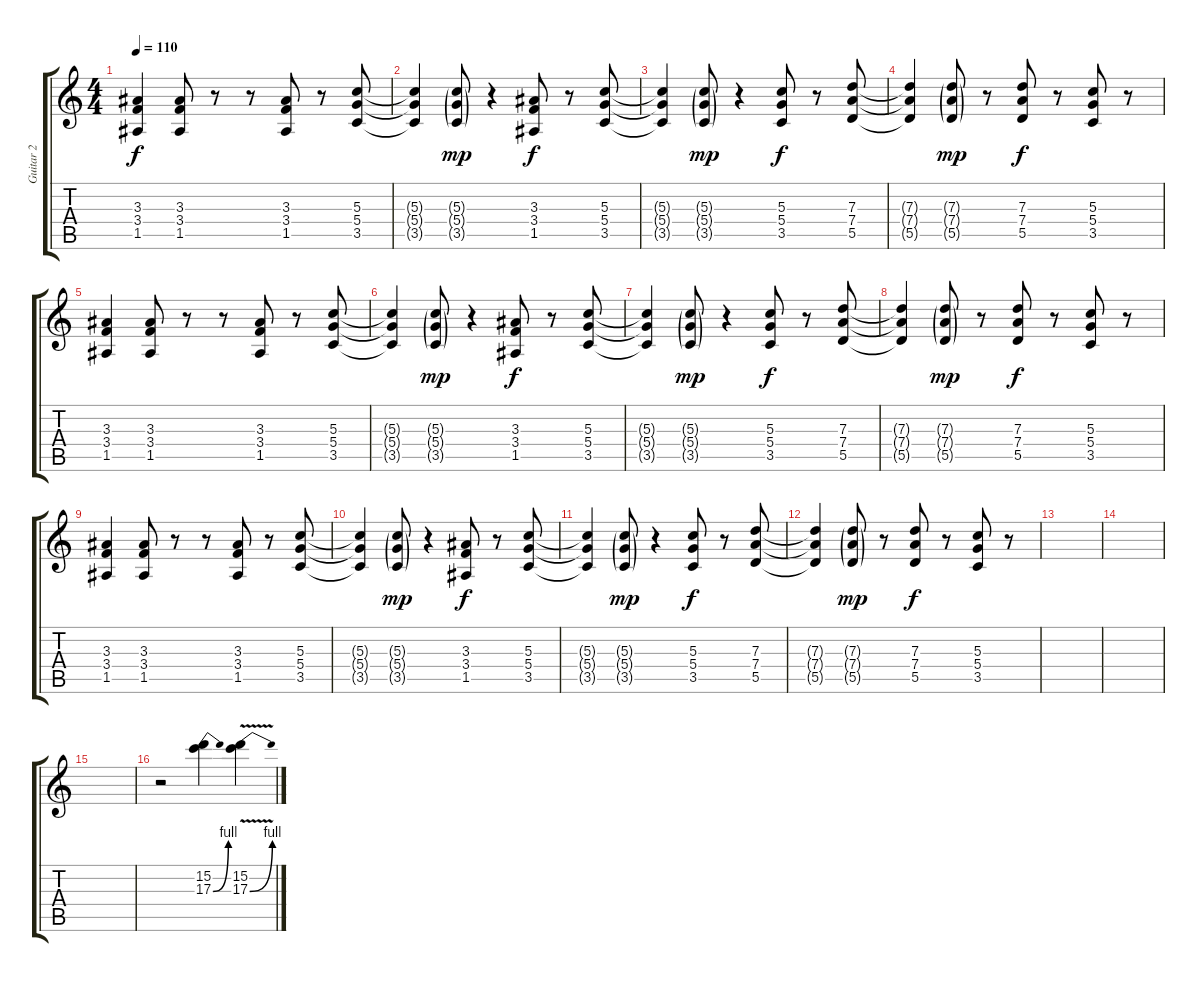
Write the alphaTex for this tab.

\track ("Guitar 2" "Guitar 2") {instrument acousticguitarsteel}
\staff {score tabs}
\tuning (E4 B3 G3 D3 A2 E2) {hide}
\ts (4 4)
\tempo 110
\clef g2
\ks c
(3.3 3.4 1.5).4{dy f} (3.3 3.4 1.5).8 r.8 r.8 (3.3 3.4 1.5).8 r.8 (5.3 5.4 3.5).8 |
(5.3{t} 5.4{t} 3.5{t}).4 (5.3{g} 5.4{g} 3.5{g}).8{dy mp} r.4 (3.3 3.4 1.5).8{dy f} r.8 (5.3 5.4 3.5).8 |
(5.3{t} 5.4{t} 3.5{t}).4 (5.3{g} 5.4{g} 3.5{g}).8{dy mp} r.4 (5.3 5.4 3.5).8{dy f} r.8 (7.3 7.4 5.5).8 |
(7.3{t} 7.4{t} 5.5{t}).4 (7.3{g} 7.4{g} 5.5{g}).8{dy mp} r.8 (7.3 7.4 5.5).8{dy f} r.8 (5.3 5.4 3.5).8 r.8 |
(3.3 3.4 1.5).4 (3.3 3.4 1.5).8 r.8 r.8 (3.3 3.4 1.5).8 r.8 (5.3 5.4 3.5).8 |
(5.3{t} 5.4{t} 3.5{t}).4 (5.3{g} 5.4{g} 3.5{g}).8{dy mp} r.4 (3.3 3.4 1.5).8{dy f} r.8 (5.3 5.4 3.5).8 |
(5.3{t} 5.4{t} 3.5{t}).4 (5.3{g} 5.4{g} 3.5{g}).8{dy mp} r.4 (5.3 5.4 3.5).8{dy f} r.8 (7.3 7.4 5.5).8 |
(7.3{t} 7.4{t} 5.5{t}).4 (7.3{g} 7.4{g} 5.5{g}).8{dy mp} r.8 (7.3 7.4 5.5).8{dy f} r.8 (5.3 5.4 3.5).8 r.8 |
(3.3 3.4 1.5).4 (3.3 3.4 1.5).8 r.8 r.8 (3.3 3.4 1.5).8 r.8 (5.3 5.4 3.5).8 |
(5.3{t} 5.4{t} 3.5{t}).4 (5.3{g} 5.4{g} 3.5{g}).8{dy mp} r.4 (3.3 3.4 1.5).8{dy f} r.8 (5.3 5.4 3.5).8 |
(5.3{t} 5.4{t} 3.5{t}).4 (5.3{g} 5.4{g} 3.5{g}).8{dy mp} r.4 (5.3 5.4 3.5).8{dy f} r.8 (7.3 7.4 5.5).8 |
(7.3{t} 7.4{t} 5.5{t}).4 (7.3{g} 7.4{g} 5.5{g}).8{dy mp} r.8 (7.3 7.4 5.5).8{dy f} r.8 (5.3 5.4 3.5).8 r.8 |
|
|
|
r.2 (15.2 17.3{be (bend 0 0 60 4)}).4 (15.2 17.3{be (bend 0 0 60 4) v}).4
